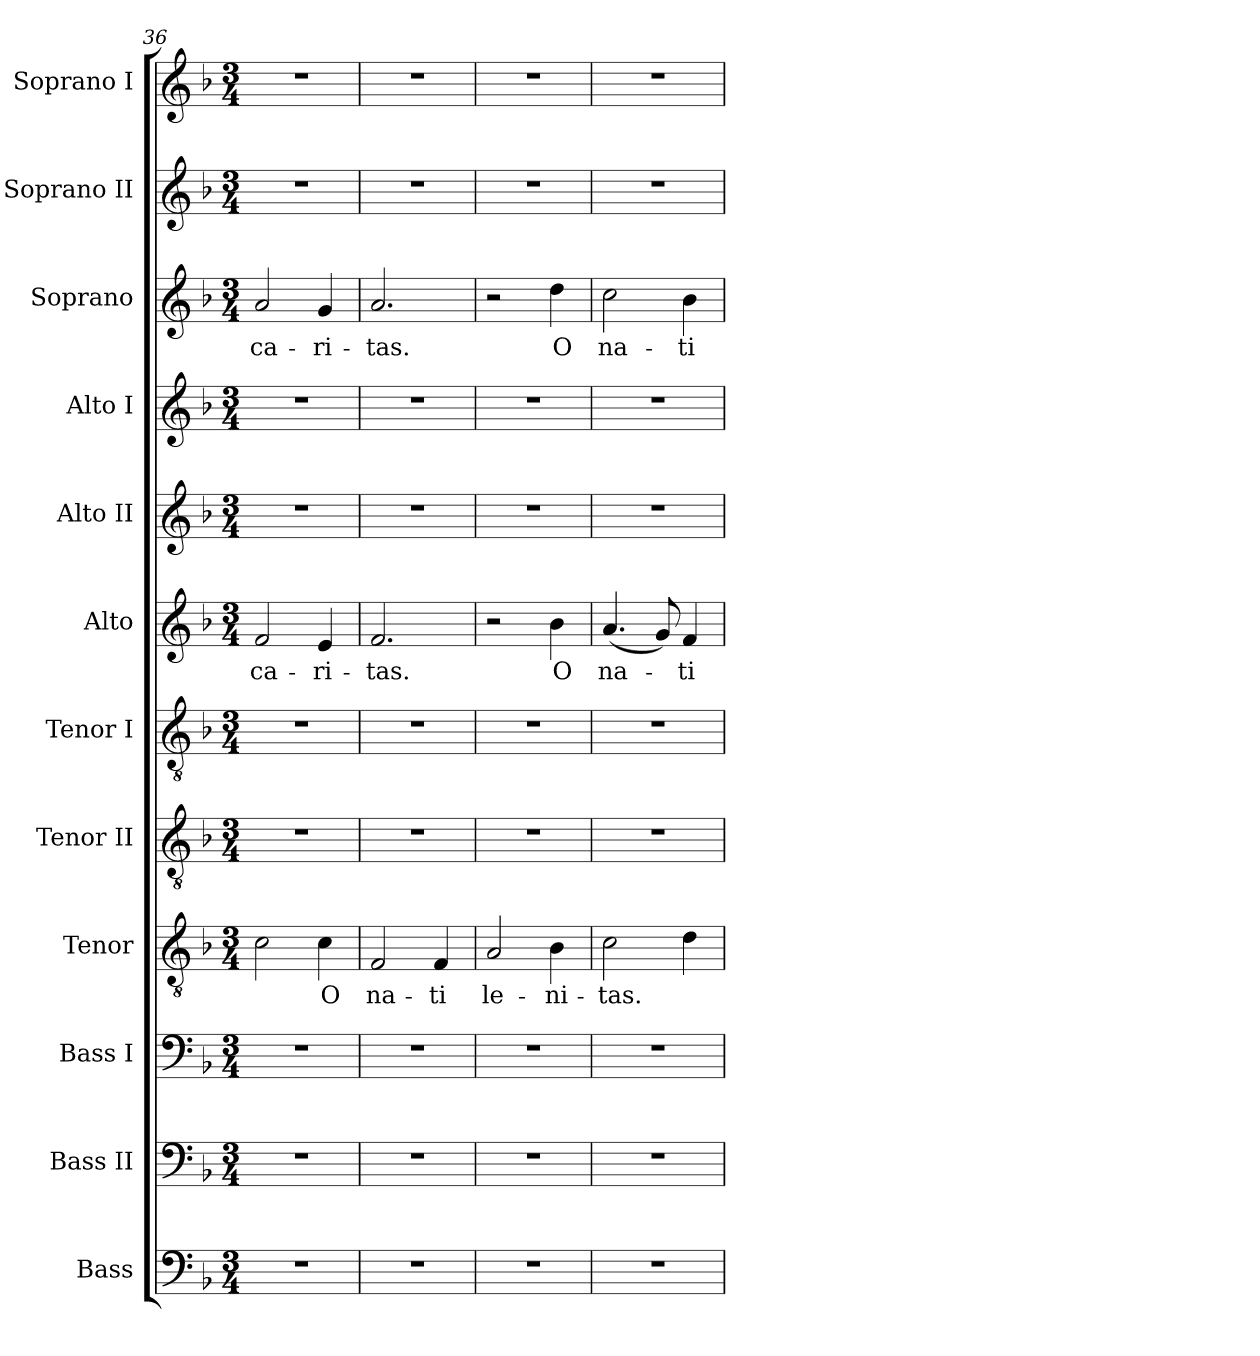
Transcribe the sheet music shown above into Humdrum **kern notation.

**kern	**kern	**kern	**kern	**text	**kern	**kern	**kern	**text	**kern	**kern	**kern	**text	**kern	**kern
*part12	*part11	*part10	*part9	*part9	*part8	*part7	*part6	*part6	*part5	*part4	*part3	*part3	*part2	*part1
*staff12	*staff11	*staff10	*staff9	*staff9	*staff8	*staff7	*staff6	*staff6	*staff5	*staff4	*staff3	*staff3	*staff2	*staff1
*I"Bass	*I"Bass II	*I"Bass I	*I"Tenor	*	*I"Tenor II	*I"Tenor I	*I"Alto	*	*I"Alto II	*I"Alto I	*I"Soprano	*	*I"Soprano II	*I"Soprano I
*I'B.	*I'B II.	*I'B I.	*I'T.	*	*I'T II.	*	*I'A.	*	*I'A II.	*I'A I.	*I'S.	*	*I'S II.	*I'S I.
*clefF4	*clefF4	*clefF4	*clefGv2	*	*clefGv2	*clefGv2	*clefG2	*	*clefG2	*clefG2	*clefG2	*	*clefG2	*clefG2
*	*	*	*ITrd7c12	*	*ITrd7c12	*ITrd7c12	*	*	*	*	*	*	*	*
*k[b-]	*k[b-]	*k[b-]	*k[b-]	*	*k[b-]	*k[b-]	*k[b-]	*	*k[b-]	*k[b-]	*k[b-]	*	*k[b-]	*k[b-]
*F:	*F:	*F:	*F:	*	*F:	*F:	*F:	*	*F:	*F:	*F:	*	*F:	*F:
*M3/4	*M3/4	*M3/4	*M3/4	*	*M3/4	*M3/4	*M3/4	*	*M3/4	*M3/4	*M3/4	*	*M3/4	*M3/4
=36	=36	=36	=36	=36	=36	=36	=36	=36	=36	=36	=36	=36	=36	=36
!LO:N:vis=1	!LO:N:vis=1	!LO:N:vis=1	!	!	!LO:N:vis=1	!LO:N:vis=1	!	!	!	!	!	!	!	!
!	!	!	!	!	!	!	!	!LO:LY:b:color=#000000	!LO:N:vis=1	!LO:N:vis=1	!	!	!	!
!	!	!	!	!	!	!	!	!	!	!	!	!LO:LY:b:color=#000000	!LO:N:vis=1	!LO:N:vis=1
2.r	2.r	2.r	2Ci\	.	2.r	2.r	2fi/	ca-	2.r	2.r	2ai/	ca-	2.r	2.r
!	!	!	!	!LO:LY:b:color=#000000	!	!	!	!	!	!	!	!	!	!
!	!	!	!	!	!	!	!	!LO:LY:b:color=#000000	!	!	!	!	!	!
!	!	!	!	!	!	!	!	!	!	!	!	!LO:LY:b:color=#000000	!	!
.	.	.	4Ci\	O	.	.	4ei/	-ri-	.	.	4gi/	-ri-	.	.
=37	=37	=37	=37	=37	=37	=37	=37	=37	=37	=37	=37	=37	=37	=37
!LO:N:vis=1	!LO:N:vis=1	!LO:N:vis=1	!	!	!	!	!	!	!	!	!	!	!	!
!	!	!	!	!LO:LY:b:color=#000000	!LO:N:vis=1	!LO:N:vis=1	!	!	!	!	!	!	!	!
!	!	!	!	!	!	!	!	!LO:LY:b:color=#000000	!LO:N:vis=1	!LO:N:vis=1	!	!	!	!
!	!	!	!	!	!	!	!	!	!	!	!	!LO:LY:b:color=#000000	!LO:N:vis=1	!LO:N:vis=1
2.r	2.r	2.r	2FFi/	na-	2.r	2.r	2.fi/	-tas.	2.r	2.r	2.ai/	-tas.	2.r	2.r
!	!	!	!	!LO:LY:b:color=#000000	!	!	!	!	!	!	!	!	!	!
.	.	.	4FFi/	-ti	.	.	.	.	.	.	.	.	.	.
=38	=38	=38	=38	=38	=38	=38	=38	=38	=38	=38	=38	=38	=38	=38
!LO:N:vis=1	!LO:N:vis=1	!LO:N:vis=1	!	!	!	!	!	!	!	!	!	!	!	!
!	!	!	!	!LO:LY:b:color=#000000	!LO:N:vis=1	!LO:N:vis=1	!	!	!LO:N:vis=1	!LO:N:vis=1	!	!	!LO:N:vis=1	!LO:N:vis=1
2.r	2.r	2.r	2AAi/	le-	2.r	2.r	2r	.	2.r	2.r	2r	.	2.r	2.r
!	!	!	!	!LO:LY:b:color=#000000	!	!	!	!	!	!	!	!	!	!
!	!	!	!	!	!	!	!	!LO:LY:b:color=#000000	!	!	!	!	!	!
!	!	!	!	!	!	!	!	!	!	!	!	!LO:LY:b:color=#000000	!	!
.	.	.	4BB-i\	-ni-	.	.	4b-i\	O	.	.	4ddi\	O	.	.
=39	=39	=39	=39	=39	=39	=39	=39	=39	=39	=39	=39	=39	=39	=39
!LO:N:vis=1	!LO:N:vis=1	!LO:N:vis=1	!	!	!	!	!	!	!	!	!	!	!	!
!	!	!	!	!LO:LY:b:color=#000000	!LO:N:vis=1	!LO:N:vis=1	!	!	!	!	!	!	!	!
!	!	!	!	!	!	!	!	!LO:LY:b:color=#000000	!LO:N:vis=1	!LO:N:vis=1	!	!	!	!
!	!	!	!	!	!	!	!	!	!	!	!	!LO:LY:b:color=#000000	!LO:N:vis=1	!LO:N:vis=1
2.r	2.r	2.r	2Ci\	-tas.	2.r	2.r	(4.ai/	na-	2.r	2.r	2cci\	na-	2.r	2.r
.	.	.	.	.	.	.	8gi/)	.	.	.	.	.	.	.
!	!	!	!	!	!	!	!	!LO:LY:b:color=#000000	!	!	!	!	!	!
!	!	!	!	!	!	!	!	!	!	!	!	!LO:LY:b:color=#000000	!	!
.	.	.	4Di\	.	.	.	4fi/	-ti	.	.	4b-i\	-ti	.	.
=	=	=	=	=	=	=	=	=	=	=	=	=	=	=
*-	*-	*-	*-	*-	*-	*-	*-	*-	*-	*-	*-	*-	*-	*-
